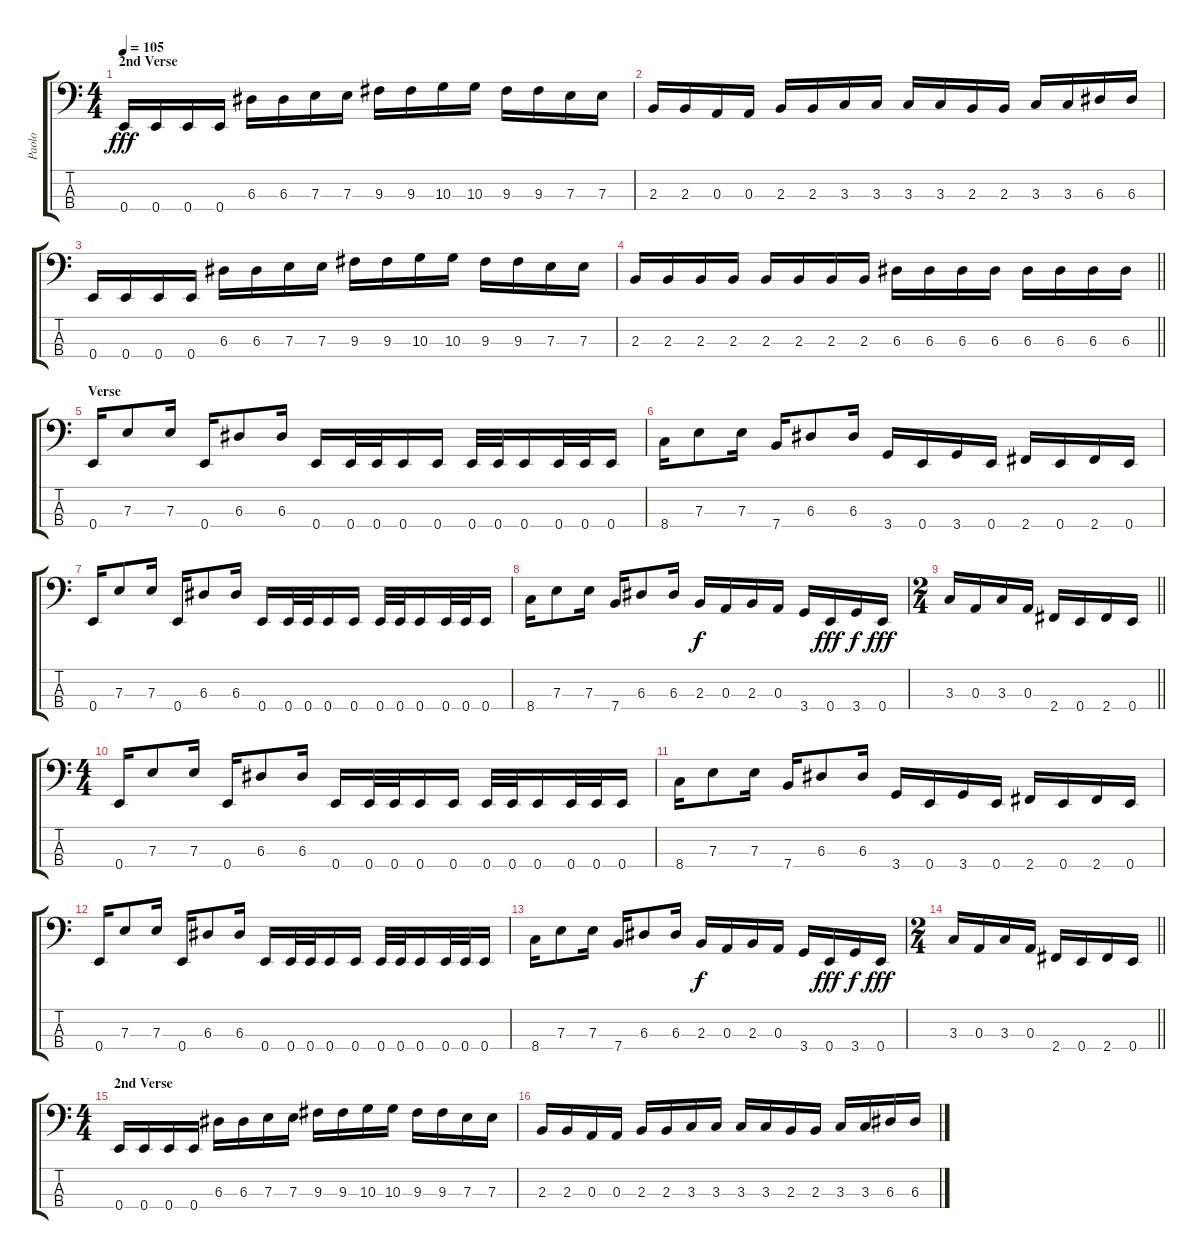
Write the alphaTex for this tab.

\track ("Paolo" "Paolo") {instrument electricbassfinger}
\staff {score tabs}
\tuning (G2 D2 A1 E1) {hide}
\ts (4 4)
\section ("" "2nd Verse")
\tempo 105
\clef f4
\ks c
0.4.16{dy fff} 0.4.16 0.4.16 0.4.16 6.3.16 6.3.16 7.3.16 7.3.16 9.3.16 9.3.16 10.3.16 10.3.16 9.3.16 9.3.16 7.3.16 7.3.16 |
2.3.16 2.3.16 0.3.16 0.3.16 2.3.16 2.3.16 3.3.16 3.3.16 3.3.16 3.3.16 2.3.16 2.3.16 3.3.16 3.3.16 6.3.16 6.3.16 |
0.4.16 0.4.16 0.4.16 0.4.16 6.3.16 6.3.16 7.3.16 7.3.16 9.3.16 9.3.16 10.3.16 10.3.16 9.3.16 9.3.16 7.3.16 7.3.16 |
\barLineRight lightlight
2.3.16 2.3.16 2.3.16 2.3.16 2.3.16 2.3.16 2.3.16 2.3.16 6.3.16 6.3.16 6.3.16 6.3.16 6.3.16 6.3.16 6.3.16 6.3.16 |
\section ("" "Verse")
0.4.16 7.3.8 7.3.16 0.4.16 6.3.8 6.3.16 0.4.16 0.4.32 0.4.32 0.4.16 0.4.16 0.4.32 0.4.32 0.4.16 0.4.32 0.4.32 0.4.16 |
8.4.16 7.3.8 7.3.16 7.4.16 6.3.8 6.3.16 3.4.16 0.4.16 3.4.16 0.4.16 2.4.16 0.4.16 2.4.16 0.4.16 |
0.4.16 7.3.8 7.3.16 0.4.16 6.3.8 6.3.16 0.4.16 0.4.32 0.4.32 0.4.16 0.4.16 0.4.32 0.4.32 0.4.16 0.4.32 0.4.32 0.4.16 |
8.4.16 7.3.8 7.3.16 7.4.16 6.3.8 6.3.16 2.3.16{dy f} 0.3.16 2.3.16 0.3.16 3.4.16 0.4.16{dy fff} 3.4.16{dy f} 0.4.16{dy fff} |
\ts (2 4)
\barLineRight lightlight
3.3.16 0.3.16 3.3.16 0.3.16 2.4.16 0.4.16 2.4.16 0.4.16 |
\ts (4 4)
0.4.16 7.3.8 7.3.16 0.4.16 6.3.8 6.3.16 0.4.16 0.4.32 0.4.32 0.4.16 0.4.16 0.4.32 0.4.32 0.4.16 0.4.32 0.4.32 0.4.16 |
8.4.16 7.3.8 7.3.16 7.4.16 6.3.8 6.3.16 3.4.16 0.4.16 3.4.16 0.4.16 2.4.16 0.4.16 2.4.16 0.4.16 |
0.4.16 7.3.8 7.3.16 0.4.16 6.3.8 6.3.16 0.4.16 0.4.32 0.4.32 0.4.16 0.4.16 0.4.32 0.4.32 0.4.16 0.4.32 0.4.32 0.4.16 |
8.4.16 7.3.8 7.3.16 7.4.16 6.3.8 6.3.16 2.3.16{dy f} 0.3.16 2.3.16 0.3.16 3.4.16 0.4.16{dy fff} 3.4.16{dy f} 0.4.16{dy fff} |
\ts (2 4)
\barLineRight lightlight
3.3.16 0.3.16 3.3.16 0.3.16 2.4.16 0.4.16 2.4.16 0.4.16 |
\ts (4 4)
\section ("" "2nd Verse")
0.4.16 0.4.16 0.4.16 0.4.16 6.3.16 6.3.16 7.3.16 7.3.16 9.3.16 9.3.16 10.3.16 10.3.16 9.3.16 9.3.16 7.3.16 7.3.16 |
2.3.16 2.3.16 0.3.16 0.3.16 2.3.16 2.3.16 3.3.16 3.3.16 3.3.16 3.3.16 2.3.16 2.3.16 3.3.16 3.3.16 6.3.16 6.3.16
